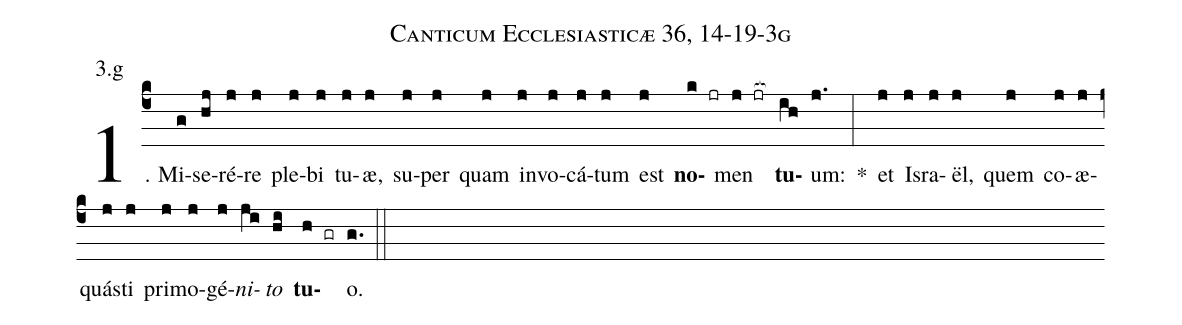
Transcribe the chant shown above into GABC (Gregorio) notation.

name: Canticum Ecclesiasticæ 36, 14-19-3g;
annotation: 3.g;
%%
(c4)1. Mi(g)se(hj)ré(j)re(j) ple(j)bi(j) tu(j)æ,(j) su(j)per(j) quam(j) in(j)vo(j)cá(j)tum(j) est(j) <b>no</b>(k jr)men(j jr[ocb:1{]) <b>tu</b>(ih[ocb:0}])um:(j.) *(:) et(j) Is(j)ra(j)ël,(j) quem(j) co(j)æ(j)quás(j)ti(j) pri(j)mo(j)gé(j)<i>ni</i>(ji)<i>to</i>(hi) <b>tu</b>(h gr)o.(g.) (::)
